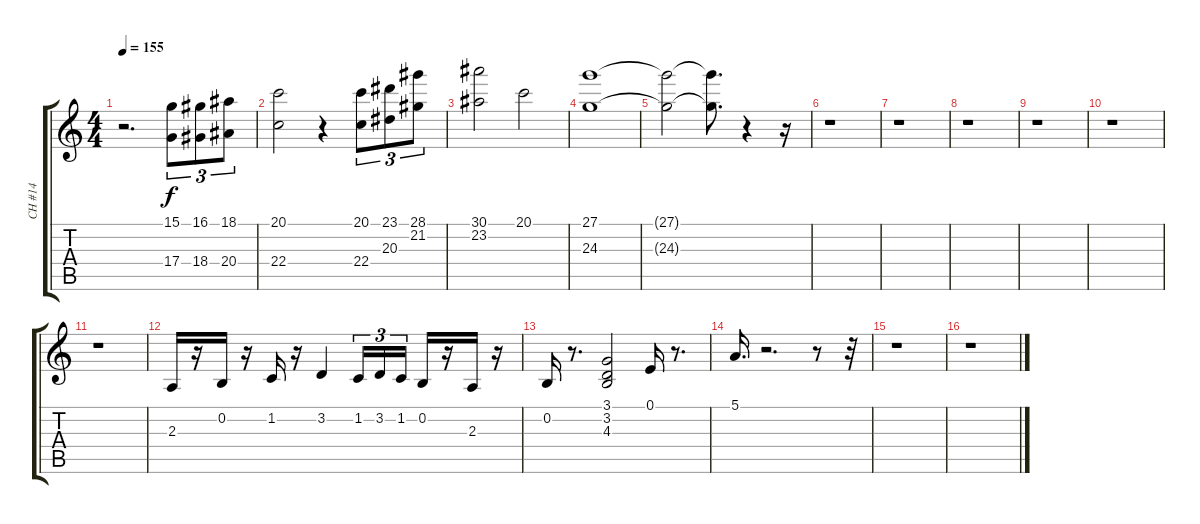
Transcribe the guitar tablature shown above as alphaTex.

\track ("CH #14" "CH #14") {instrument brasssection}
\staff {score tabs}
\tuning (E4 B3 G3 D3 A2 E2) {hide}
\ts (4 4)
\tempo 155
\clef g2
\ks c
r.2{d dy f} (15.1 17.4).8{tu (3 2)} (16.1 18.4).8{tu (3 2)} (18.1 20.4).8{tu (3 2)} |
(20.1 22.4).2 r.4 (20.1 22.4).8{tu (3 2)} (23.1 20.3).8{tu (3 2)} (28.1 21.2).8{tu (3 2)} |
(30.1 23.2).2 20.1.2 |
(27.1 24.3).1 |
(27.1{t} 24.3{t}).2 (27.1{t} 24.3{t}).8{d} r.4 r.16 |
r.1 |
r.1 |
r.1 |
r.1 |
r.1 |
r.1 |
2.3.16 r.16 0.2.16 r.16 1.2.16 r.16 3.2.4 1.2.16{tu (3 2)} 3.2.16{tu (3 2)} 1.2.16{tu (3 2)} 0.2.16 r.16 2.3.16 r.16 |
0.2.16 r.8{d} (3.1 3.2 4.3).2 0.1.16 r.8{d} |
5.1.16{d} r.2{d} r.8 r.32 |
r.1 |
r.1
